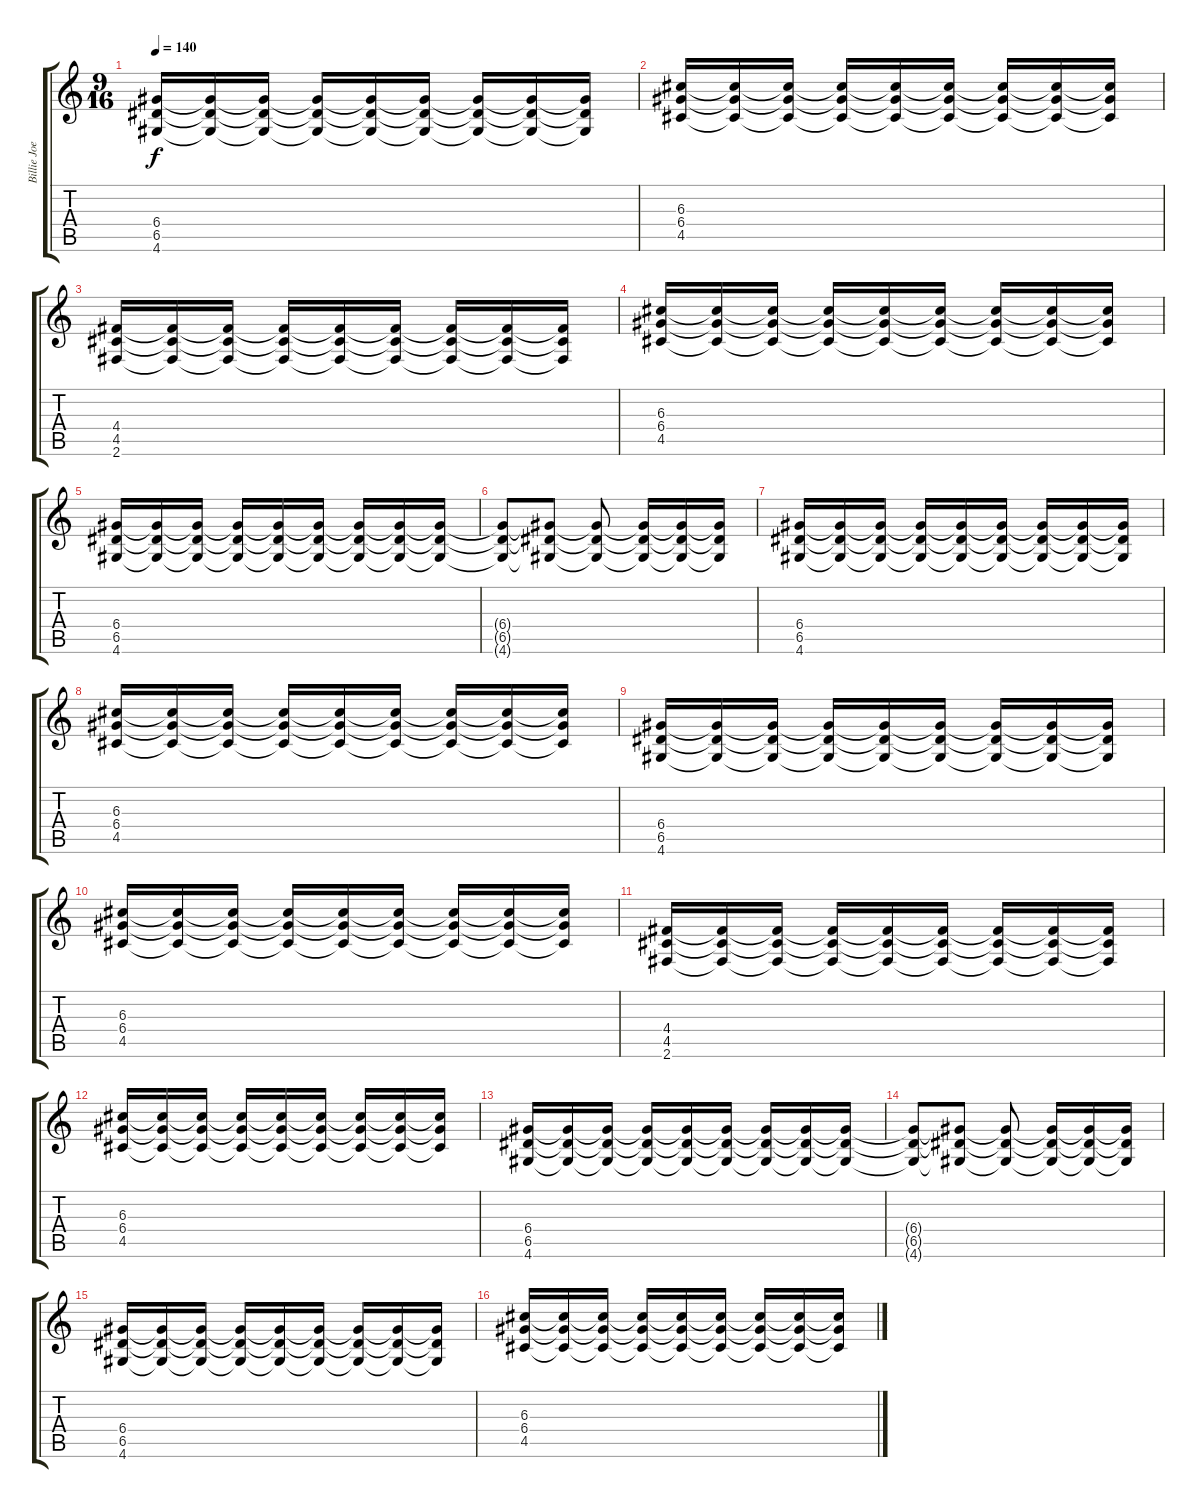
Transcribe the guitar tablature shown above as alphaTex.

\track ("Billie Joe" "Billie Joe") {instrument distortionguitar}
\staff {score tabs}
\tuning (E4 B3 G3 D3 A2 E2) {hide}
\ts (9 16)
\tempo 140
\clef g2
\ks c
(6.4 6.5 4.6).16{dy f} (6.4{t} 6.5{t} 4.6{t}).16 (6.4{t} 6.5{t} 4.6{t}).16 (6.4{t} 6.5{t} 4.6{t}).16 (6.4{t} 6.5{t} 4.6{t}).16 (6.4{t} 6.5{t} 4.6{t}).16 (6.4{t} 6.5{t} 4.6{t}).16 (6.4{t} 6.5{t} 4.6{t}).16 (6.4{t} 6.5{t} 4.6{t}).16 |
(6.3 6.4 4.5).16 (6.3{t} 6.4{t} 4.5{t}).16 (6.3{t} 6.4{t} 4.5{t}).16 (6.3{t} 6.4{t} 4.5{t}).16 (6.3{t} 6.4{t} 4.5{t}).16 (6.3{t} 6.4{t} 4.5{t}).16 (6.3{t} 6.4{t} 4.5{t}).16 (6.3{t} 6.4{t} 4.5{t}).16 (6.3{t} 6.4{t} 4.5{t}).16 |
(4.4 4.5 2.6).16 (4.4{t} 4.5{t} 2.6{t}).16 (4.4{t} 4.5{t} 2.6{t}).16 (4.4{t} 4.5{t} 2.6{t}).16 (4.4{t} 4.5{t} 2.6{t}).16 (4.4{t} 4.5{t} 2.6{t}).16 (4.4{t} 4.5{t} 2.6{t}).16 (4.4{t} 4.5{t} 2.6{t}).16 (4.4{t} 4.5{t} 2.6{t}).16 |
(6.3 6.4 4.5).16 (6.3{t} 6.4{t} 4.5{t}).16 (6.3{t} 6.4{t} 4.5{t}).16 (6.3{t} 6.4{t} 4.5{t}).16 (6.3{t} 6.4{t} 4.5{t}).16 (6.3{t} 6.4{t} 4.5{t}).16 (6.3{t} 6.4{t} 4.5{t}).16 (6.3{t} 6.4{t} 4.5{t}).16 (6.3{t} 6.4{t} 4.5{t}).16 |
(6.4 6.5 4.6).16 (6.4{t} 6.5{t} 4.6{t}).16 (6.4{t} 6.5{t} 4.6{t}).16 (6.4{t} 6.5{t} 4.6{t}).16 (6.4{t} 6.5{t} 4.6{t}).16 (6.4{t} 6.5{t} 4.6{t}).16 (6.4{t} 6.5{t} 4.6{t}).16 (6.4{t} 6.5{t} 4.6{t}).16 (6.4{t} 6.5{t} 4.6{t}).16 |
(6.4{t} 6.5{t} 4.6{t}).8 (6.4{t} 6.5{t} 4.6{t}).8 (6.4{t} 6.5{t} 4.6{t}).8 (6.4{t} 6.5{t} 4.6{t}).16 (6.4{t} 6.5{t} 4.6{t}).16 (6.4{t} 6.5{t} 4.6{t}).16 |
(6.4 6.5 4.6).16 (6.4{t} 6.5{t} 4.6{t}).16 (6.4{t} 6.5{t} 4.6{t}).16 (6.4{t} 6.5{t} 4.6{t}).16 (6.4{t} 6.5{t} 4.6{t}).16 (6.4{t} 6.5{t} 4.6{t}).16 (6.4{t} 6.5{t} 4.6{t}).16 (6.4{t} 6.5{t} 4.6{t}).16 (6.4{t} 6.5{t} 4.6{t}).16 |
(6.3 6.4 4.5).16 (6.3{t} 6.4{t} 4.5{t}).16 (6.3{t} 6.4{t} 4.5{t}).16 (6.3{t} 6.4{t} 4.5{t}).16 (6.3{t} 6.4{t} 4.5{t}).16 (6.3{t} 6.4{t} 4.5{t}).16 (6.3{t} 6.4{t} 4.5{t}).16 (6.3{t} 6.4{t} 4.5{t}).16 (6.3{t} 6.4{t} 4.5{t}).16 |
(6.4 6.5 4.6).16 (6.4{t} 6.5{t} 4.6{t}).16 (6.4{t} 6.5{t} 4.6{t}).16 (6.4{t} 6.5{t} 4.6{t}).16 (6.4{t} 6.5{t} 4.6{t}).16 (6.4{t} 6.5{t} 4.6{t}).16 (6.4{t} 6.5{t} 4.6{t}).16 (6.4{t} 6.5{t} 4.6{t}).16 (6.4{t} 6.5{t} 4.6{t}).16 |
(6.3 6.4 4.5).16 (6.3{t} 6.4{t} 4.5{t}).16 (6.3{t} 6.4{t} 4.5{t}).16 (6.3{t} 6.4{t} 4.5{t}).16 (6.3{t} 6.4{t} 4.5{t}).16 (6.3{t} 6.4{t} 4.5{t}).16 (6.3{t} 6.4{t} 4.5{t}).16 (6.3{t} 6.4{t} 4.5{t}).16 (6.3{t} 6.4{t} 4.5{t}).16 |
(4.4 4.5 2.6).16 (4.4{t} 4.5{t} 2.6{t}).16 (4.4{t} 4.5{t} 2.6{t}).16 (4.4{t} 4.5{t} 2.6{t}).16 (4.4{t} 4.5{t} 2.6{t}).16 (4.4{t} 4.5{t} 2.6{t}).16 (4.4{t} 4.5{t} 2.6{t}).16 (4.4{t} 4.5{t} 2.6{t}).16 (4.4{t} 4.5{t} 2.6{t}).16 |
(6.3 6.4 4.5).16 (6.3{t} 6.4{t} 4.5{t}).16 (6.3{t} 6.4{t} 4.5{t}).16 (6.3{t} 6.4{t} 4.5{t}).16 (6.3{t} 6.4{t} 4.5{t}).16 (6.3{t} 6.4{t} 4.5{t}).16 (6.3{t} 6.4{t} 4.5{t}).16 (6.3{t} 6.4{t} 4.5{t}).16 (6.3{t} 6.4{t} 4.5{t}).16 |
(6.4 6.5 4.6).16 (6.4{t} 6.5{t} 4.6{t}).16 (6.4{t} 6.5{t} 4.6{t}).16 (6.4{t} 6.5{t} 4.6{t}).16 (6.4{t} 6.5{t} 4.6{t}).16 (6.4{t} 6.5{t} 4.6{t}).16 (6.4{t} 6.5{t} 4.6{t}).16 (6.4{t} 6.5{t} 4.6{t}).16 (6.4{t} 6.5{t} 4.6{t}).16 |
(6.4{t} 6.5{t} 4.6{t}).8 (6.4{t} 6.5{t} 4.6{t}).8 (6.4{t} 6.5{t} 4.6{t}).8 (6.4{t} 6.5{t} 4.6{t}).16 (6.4{t} 6.5{t} 4.6{t}).16 (6.4{t} 6.5{t} 4.6{t}).16 |
(6.4 6.5 4.6).16 (6.4{t} 6.5{t} 4.6{t}).16 (6.4{t} 6.5{t} 4.6{t}).16 (6.4{t} 6.5{t} 4.6{t}).16 (6.4{t} 6.5{t} 4.6{t}).16 (6.4{t} 6.5{t} 4.6{t}).16 (6.4{t} 6.5{t} 4.6{t}).16 (6.4{t} 6.5{t} 4.6{t}).16 (6.4{t} 6.5{t} 4.6{t}).16 |
(6.3 6.4 4.5).16 (6.3{t} 6.4{t} 4.5{t}).16 (6.3{t} 6.4{t} 4.5{t}).16 (6.3{t} 6.4{t} 4.5{t}).16 (6.3{t} 6.4{t} 4.5{t}).16 (6.3{t} 6.4{t} 4.5{t}).16 (6.3{t} 6.4{t} 4.5{t}).16 (6.3{t} 6.4{t} 4.5{t}).16 (6.3{t} 6.4{t} 4.5{t}).16
